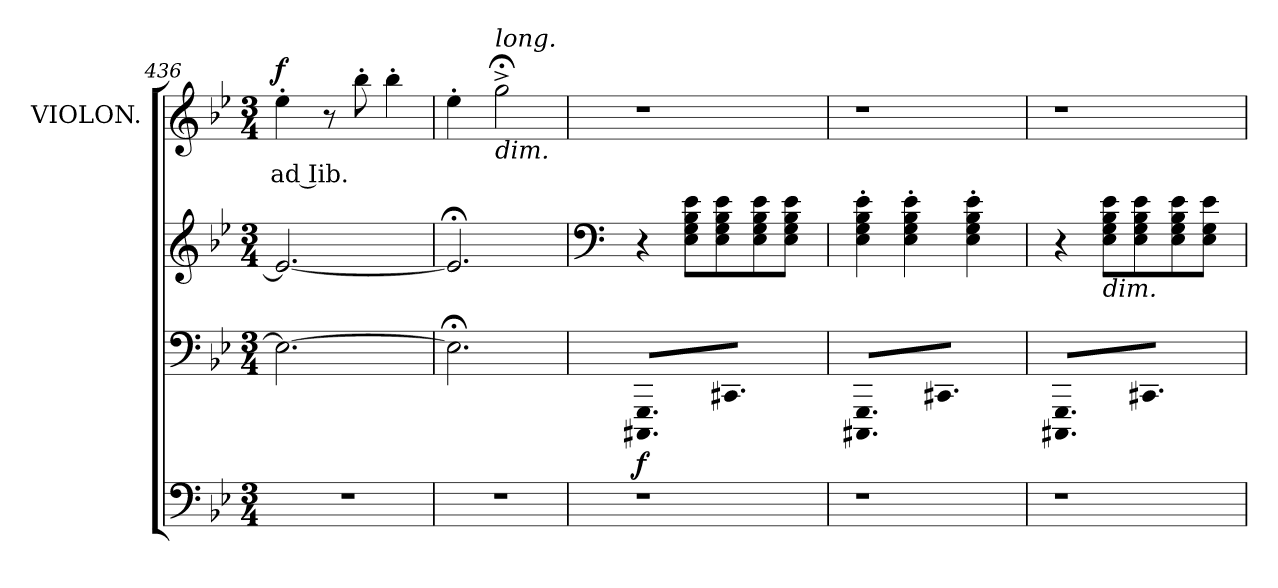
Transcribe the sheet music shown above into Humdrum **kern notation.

**kern	**kern	**kern	**dynam	**kern	**text	**dynam
*part3	*part2	*part2	*part2	*part1	*part1	*part1
*staff4	*staff3	*staff2	*staff2/3	*staff1	*staff1	*staff1
*	*	*	*	*I"VIOLON.	*	*
*clefF4	*clefF4	*clefG2	*	*clefG2	*	*
*k[b-e-]	*k[b-e-]	*k[b-e-]	*	*k[b-e-]	*	*
*B-:	*B-:	*B-:	*	*B-:	*	*
*M3/4	*M3/4	*M3/4	*	*M3/4	*	*
=436	=436	=436	=436	=436	=436	=436
!LO:N:vis=1	!	!	!	!	!LO:LY:a	!LO:DY:b
2.r	2.E-\_	2.e-/_	.	4ee-'>\	ad Iib.	f
.	.	.	.	8r	.	.
.	.	.	.	8bb-'>\	.	.
.	.	.	.	4bb-'>\	.	.
=437	=437	=437	=437	=437	=437	=437
!LO:N:vis=1	!	!	!	!	!	!
2.r	2.E-;<\]	2.e-;</]	.	4ee-'>\	.	.
!	!	!	!	!LO:TX:b:i:t=dim.	!	!
!	!	!	!	!LO:TX:a:i:t=long.	!	!
.	.	.	.	2gg;<^>\	.	.
=438	=438	=438	=438	=438	=438	=438
*	*	*clefF4	*	*	*	*
!LO:N:vis=1	!	!	!	!	!	!
*	*Xtuplet	*	*	*	*	*
!	!LO:N:vis=16.	!	!LO:DY:b=2	!LO:N:vis=1	!	!
2.r	18%7CCC#X/ 18%7GGG/LL	4r	f	2.r	.	.
.	.	8E-\ 8G\ 8B-\ 8e-\L	.	.	.	.
.	.	8E-\ 8G\ 8B-\ 8e-\	.	.	.	.
!	!LO:N:vis=16.	!	!	!	!	!
.	18%7CC#X/JJ	.	.	.	.	.
.	.	8E-\ 8G\ 8B-\ 8e-\	.	.	.	.
.	.	8E-\ 8G\ 8B-\ 8e-\J	.	.	.	.
36ryy	.	36ryy	.	36ryy	.	.
=439	=439	=439	=439	=439	=439	=439
!LO:N:vis=1	!LO:N:vis=16.	!	!	!LO:N:vis=1	!	!
2.r	18%7CCC#X/ 18%7GGG/LL	4E-\'> 4G\'> 4B-\'> 4e-\'>	.	2.r	.	.
.	.	4E-\'> 4G\'> 4B-\'> 4e-\'>	.	.	.	.
!	!LO:N:vis=16.	!	!	!	!	!
.	18%7CC#X/JJ	.	.	.	.	.
.	.	4E-\'> 4G\'> 4B-\'> 4e-\'>	.	.	.	.
36ryy	.	36ryy	.	36ryy	.	.
=440	=440	=440	=440	=440	=440	=440
!LO:N:vis=1	!LO:N:vis=16.	!	!	!LO:N:vis=1	!	!
2.r	18%7CCC#X/ 18%7GGG/LL	4r	.	2.r	.	.
!	!	!LO:TX:b:i:t=dim.	!	!	!	!
.	.	8E-\ 8G\ 8B-\ 8e-\L	.	.	.	.
.	.	8E-\ 8G\ 8B-\ 8e-\	.	.	.	.
!	!LO:N:vis=16.	!	!	!	!	!
.	18%7CC#X/JJ	.	.	.	.	.
.	.	8E-\ 8G\ 8B-\ 8e-\	.	.	.	.
.	.	8E-\ 8G\ 8e-\J	.	.	.	.
36ryy	.	36ryy	.	36ryy	.	.
=	=	=	=	=	=	=
*-	*-	*-	*-	*-	*-	*-
